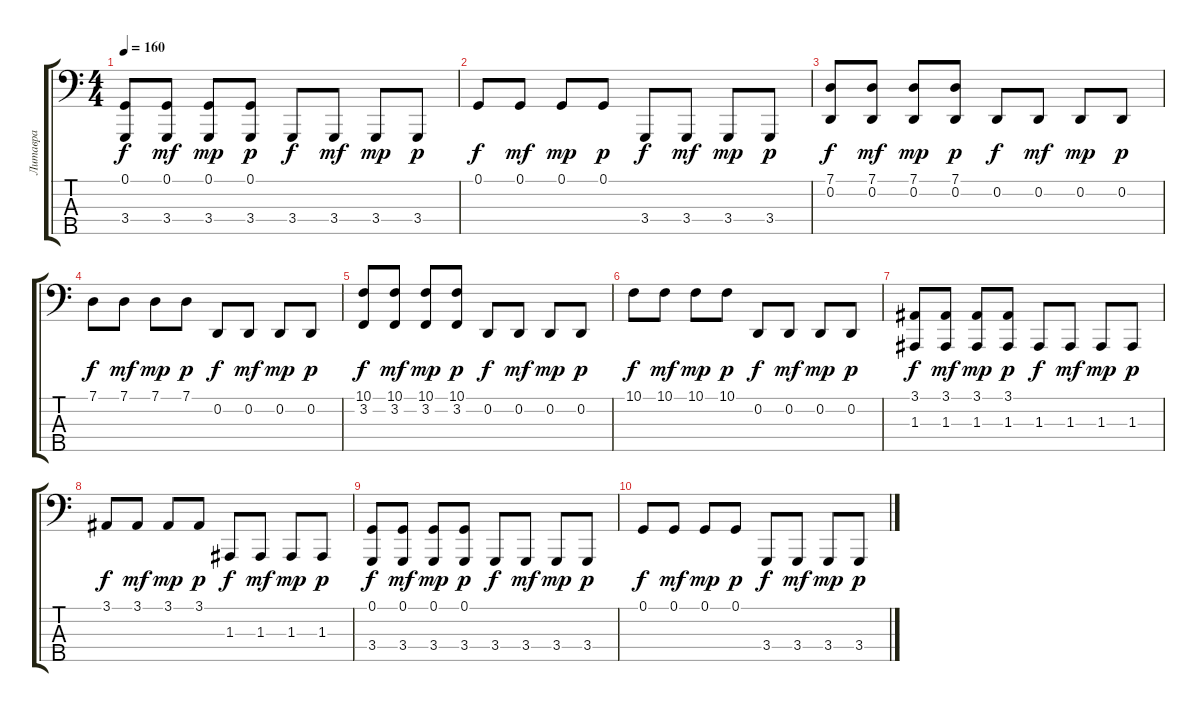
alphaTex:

\track ("Литавра" "Литавра") {instrument timpani}
\staff {score tabs}
\tuning (G2 D2 A1 E1 B0) {hide}
\ts (4 4)
\tempo 160
\clef f4
\ks c
(0.1 3.4).8{dy f} (0.1 3.4).8{dy mf} (0.1 3.4).8{dy mp} (0.1 3.4).8{dy p} 3.4.8{dy f} 3.4.8{dy mf} 3.4.8{dy mp} 3.4.8{dy p} |
0.1.8{dy f} 0.1.8{dy mf} 0.1.8{dy mp} 0.1.8{dy p} 3.4.8{dy f} 3.4.8{dy mf} 3.4.8{dy mp} 3.4.8{dy p} |
(7.1 0.2).8{dy f} (7.1 0.2).8{dy mf} (7.1 0.2).8{dy mp} (7.1 0.2).8{dy p} 0.2.8{dy f} 0.2.8{dy mf} 0.2.8{dy mp} 0.2.8{dy p} |
7.1.8{dy f} 7.1.8{dy mf} 7.1.8{dy mp} 7.1.8{dy p} 0.2.8{dy f} 0.2.8{dy mf} 0.2.8{dy mp} 0.2.8{dy p} |
(10.1 3.2).8{dy f} (10.1 3.2).8{dy mf} (10.1 3.2).8{dy mp} (10.1 3.2).8{dy p} 0.2.8{dy f} 0.2.8{dy mf} 0.2.8{dy mp} 0.2.8{dy p} |
10.1.8{dy f} 10.1.8{dy mf} 10.1.8{dy mp} 10.1.8{dy p} 0.2.8{dy f} 0.2.8{dy mf} 0.2.8{dy mp} 0.2.8{dy p} |
(3.1 1.3).8{dy f} (3.1 1.3).8{dy mf} (3.1 1.3).8{dy mp} (3.1 1.3).8{dy p} 1.3.8{dy f} 1.3.8{dy mf} 1.3.8{dy mp} 1.3.8{dy p} |
3.1.8{dy f} 3.1.8{dy mf} 3.1.8{dy mp} 3.1.8{dy p} 1.3.8{dy f} 1.3.8{dy mf} 1.3.8{dy mp} 1.3.8{dy p} |
(0.1 3.4).8{dy f} (0.1 3.4).8{dy mf} (0.1 3.4).8{dy mp} (0.1 3.4).8{dy p} 3.4.8{dy f} 3.4.8{dy mf} 3.4.8{dy mp} 3.4.8{dy p} |
0.1.8{dy f} 0.1.8{dy mf} 0.1.8{dy mp} 0.1.8{dy p} 3.4.8{dy f} 3.4.8{dy mf} 3.4.8{dy mp} 3.4.8{dy p}
